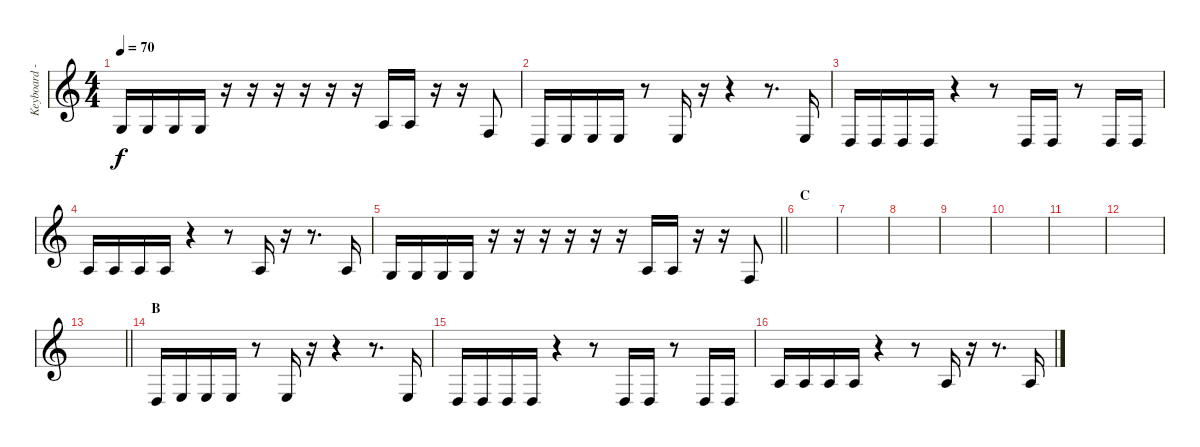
\track ("Keyboard - Riff B" "Keyboard -") {instrument lead8bassandlead}
\staff {score}
\tuning (E4 B3 G3 D3 A2 E2) {hide}
\ts (4 4)
\tempo 70
\clef g2
\ks c
0.3.16{dy f} 0.3.16 0.3.16 0.3.16 r.16 r.16 r.16 r.16 r.16 r.16 2.3.16 2.3.16 r.16 r.16 3.4.8 |
0.4.16 2.4.16 2.4.16 2.4.16 r.8 2.4.16 r.16 r.4 r.8{d} 2.4.16 |
0.4.16 0.4.16 0.4.16 0.4.16 r.4 r.8 0.4.16 0.4.16 r.8 0.4.16 0.4.16 |
2.3.16 2.3.16 2.3.16 2.3.16 r.4 r.8 2.3.16 r.16 r.8{d} 2.3.16 |
\barLineRight lightlight
0.3.16 0.3.16 0.3.16 0.3.16 r.16 r.16 r.16 r.16 r.16 r.16 2.3.16 2.3.16 r.16 r.16 3.4.8 |
\section ("" "C")
|
|
|
|
|
|
|
\barLineRight lightlight
|
\section ("" "B")
0.4.16 2.4.16 2.4.16 2.4.16 r.8 2.4.16 r.16 r.4 r.8{d} 2.4.16 |
0.4.16 0.4.16 0.4.16 0.4.16 r.4 r.8 0.4.16 0.4.16 r.8 0.4.16 0.4.16 |
2.3.16 2.3.16 2.3.16 2.3.16 r.4 r.8 2.3.16 r.16 r.8{d} 2.3.16
